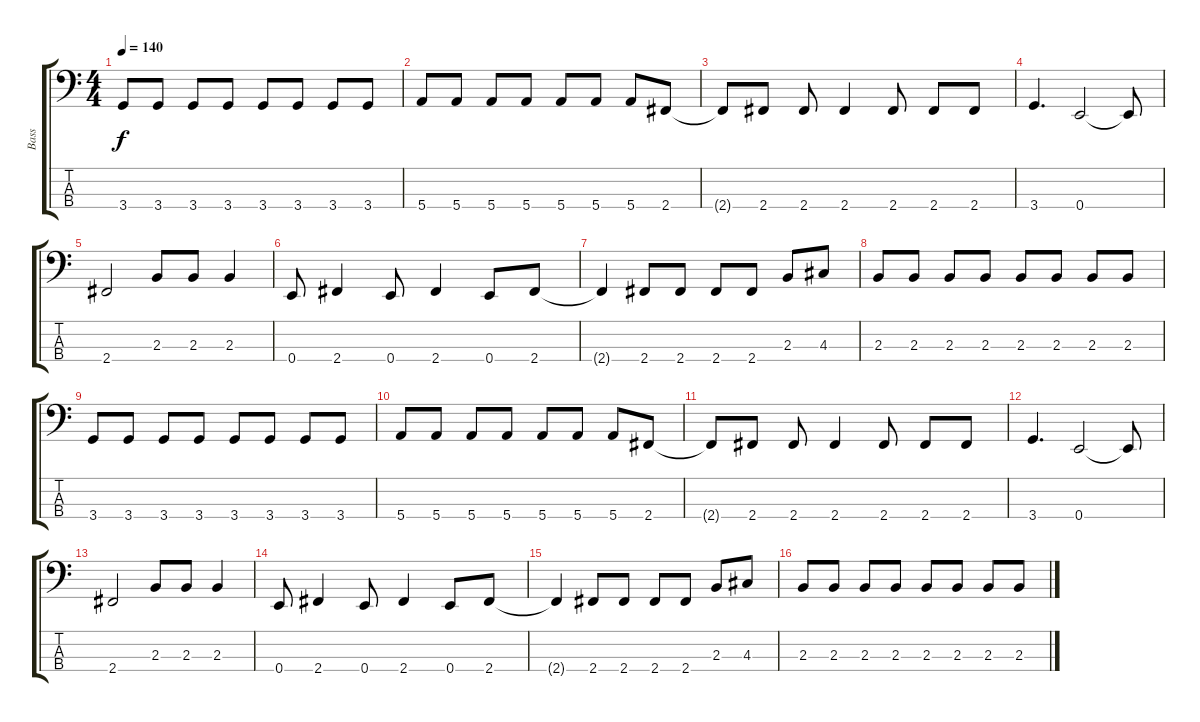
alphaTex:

\track ("Bass" "Bass") {instrument electricbassfinger}
\staff {score tabs}
\tuning (G2 D2 A1 E1) {hide}
\ts (4 4)
\tempo 140
\clef f4
\ks c
3.4.8{dy f} 3.4.8 3.4.8 3.4.8 3.4.8 3.4.8 3.4.8 3.4.8 |
5.4.8 5.4.8 5.4.8 5.4.8 5.4.8 5.4.8 5.4.8 2.4.8 |
2.4{t}.8 2.4.8 2.4.8 2.4.4 2.4.8 2.4.8 2.4.8 |
3.4.4{d} 0.4.2 0.4{t}.8 |
2.4.2 2.3.8 2.3.8 2.3.4 |
0.4.8 2.4.4 0.4.8 2.4.4 0.4.8 2.4.8 |
2.4{t}.4 2.4.8 2.4.8 2.4.8 2.4.8 2.3.8 4.3.8 |
2.3.8 2.3.8 2.3.8 2.3.8 2.3.8 2.3.8 2.3.8 2.3.8 |
3.4.8 3.4.8 3.4.8 3.4.8 3.4.8 3.4.8 3.4.8 3.4.8 |
5.4.8 5.4.8 5.4.8 5.4.8 5.4.8 5.4.8 5.4.8 2.4.8 |
2.4{t}.8 2.4.8 2.4.8 2.4.4 2.4.8 2.4.8 2.4.8 |
3.4.4{d} 0.4.2 0.4{t}.8 |
2.4.2 2.3.8 2.3.8 2.3.4 |
0.4.8 2.4.4 0.4.8 2.4.4 0.4.8 2.4.8 |
2.4{t}.4 2.4.8 2.4.8 2.4.8 2.4.8 2.3.8 4.3.8 |
2.3.8 2.3.8 2.3.8 2.3.8 2.3.8 2.3.8 2.3.8 2.3.8
